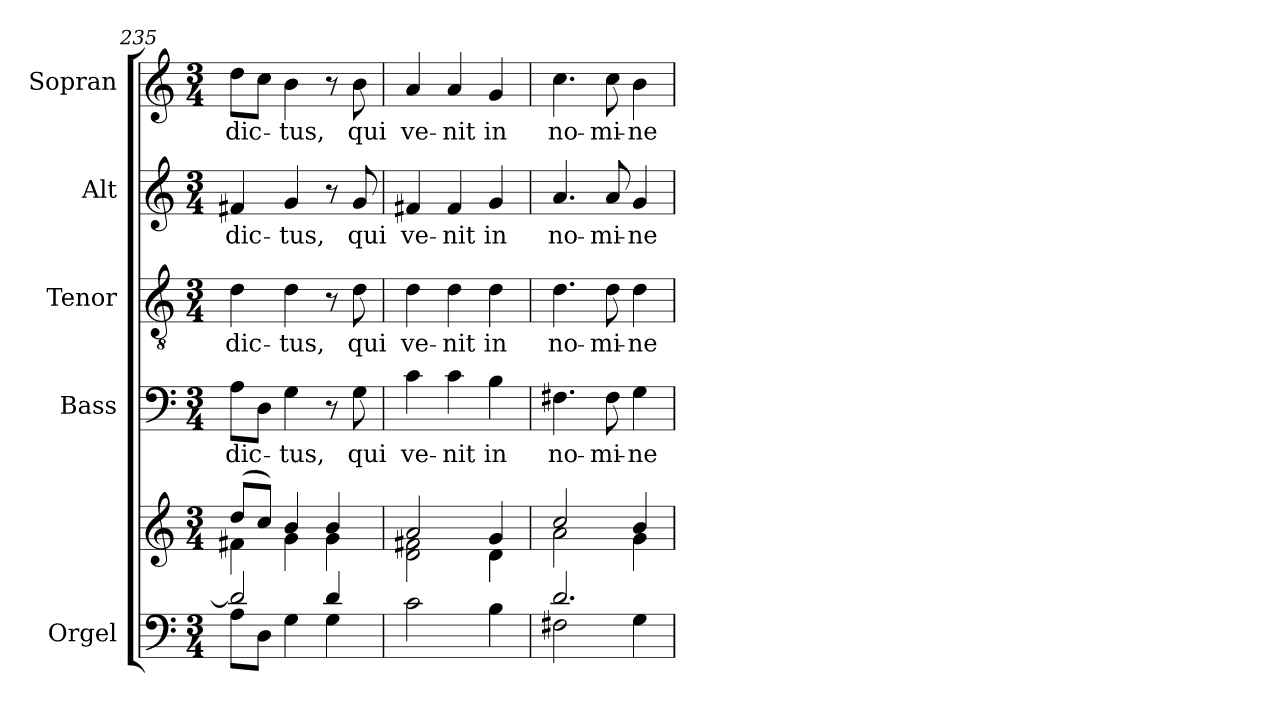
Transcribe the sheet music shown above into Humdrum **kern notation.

**kern	**kern	**kern	**text	**kern	**text	**kern	**text	**kern	**text
*part5	*part5	*part4	*part4	*part3	*part3	*part2	*part2	*part1	*part1
*staff6	*staff5	*staff4	*staff4	*staff3	*staff3	*staff2	*staff2	*staff1	*staff1
*I"Orgel	*	*I"Bass	*	*I"Tenor	*	*I"Alt	*	*I"Sopran	*
*I'Org.	*	*I'B.	*	*I'T.	*	*I'A.	*	*I'S.	*
*clefF4	*clefG2	*clefF4	*	*clefGv2	*	*clefG2	*	*clefG2	*
*k[]	*k[]	*k[]	*	*k[]	*	*k[]	*	*k[]	*
*C:	*C:	*C:	*	*C:	*	*C:	*	*C:	*
*M3/4	*M3/4	*M3/4	*	*M3/4	*	*M3/4	*	*M3/4	*
=235	=235	=235	=235	=235	=235	=235	=235	=235	=235
*^	*^	*	*	*	*	*	*	*	*
!	!	!	!	!	!LO:LY:b	!	!LO:LY:b	!	!LO:LY:b	!	!LO:LY:b
2d/]	8A\L	(>8dd/L	4f#X\	8A\L	-dic-	4d\	-dic-	4f#X/	-dic-	8dd\L	-dic-
.	8D\J	8cc/J)	.	8D\J	.	.	.	.	.	8cc\J	.
!	!	!	!	!	!LO:LY:b	!	!LO:LY:b	!	!LO:LY:b	!	!LO:LY:b
.	4G\	4b/	4g\	4G\	-tus,	4d\	-tus,	4g/	-tus,	4b\	-tus,
4d/	4G\	4b/	4g\	8r	.	8r	.	8r	.	8r	.
!	!	!	!	!	!LO:LY:b	!	!LO:LY:b	!	!LO:LY:b	!	!LO:LY:b
.	.	.	.	8G\	qui	8d\	qui	8g/	qui	8b\	qui
*v	*v	*	*	*	*	*	*	*	*	*	*
=236	=236	=236	=236	=236	=236	=236	=236	=236	=236	=236
!	!	!	!	!LO:LY:b	!	!LO:LY:b	!	!LO:LY:b	!	!LO:LY:b
2c\	2a/	2d\ 2f#X\	4c\	ve-	4d\	ve-	4f#X/	ve-	4a/	ve-
!	!	!	!	!LO:LY:b	!	!LO:LY:b	!	!LO:LY:b	!	!LO:LY:b
.	.	.	4c\	-nit	4d\	-nit	4f#/	-nit	4a/	-nit
!	!	!	!	!LO:LY:b	!	!LO:LY:b	!	!LO:LY:b	!	!LO:LY:b
4B\	4g/	4d\	4B\	in	4d\	in	4g/	in	4g/	in
=237	=237	=237	=237	=237	=237	=237	=237	=237	=237	=237
*^	*	*	*	*	*	*	*	*	*	*
!	!	!	!	!	!LO:LY:b	!	!LO:LY:b	!	!LO:LY:b	!	!LO:LY:b
2.d/	2F#X\	2cc/	2a\	4.F#X\	no-	4.d\	no-	4.a/	no-	4.cc\	no-
!	!	!	!	!	!LO:LY:b	!	!LO:LY:b	!	!LO:LY:b	!	!LO:LY:b
.	.	.	.	8F#\	-mi-	8d\	-mi-	8a/	-mi-	8cc\	-mi-
!	!	!	!	!	!LO:LY:b	!	!LO:LY:b	!	!LO:LY:b	!	!LO:LY:b
.	4G\	4b/	4g\	4G\	-ne	4d\	-ne	4g/	-ne	4b\	-ne
*v	*v	*	*	*	*	*	*	*	*	*	*
*	*v	*v	*	*	*	*	*	*	*	*
=	=	=	=	=	=	=	=	=	=
*-	*-	*-	*-	*-	*-	*-	*-	*-	*-
